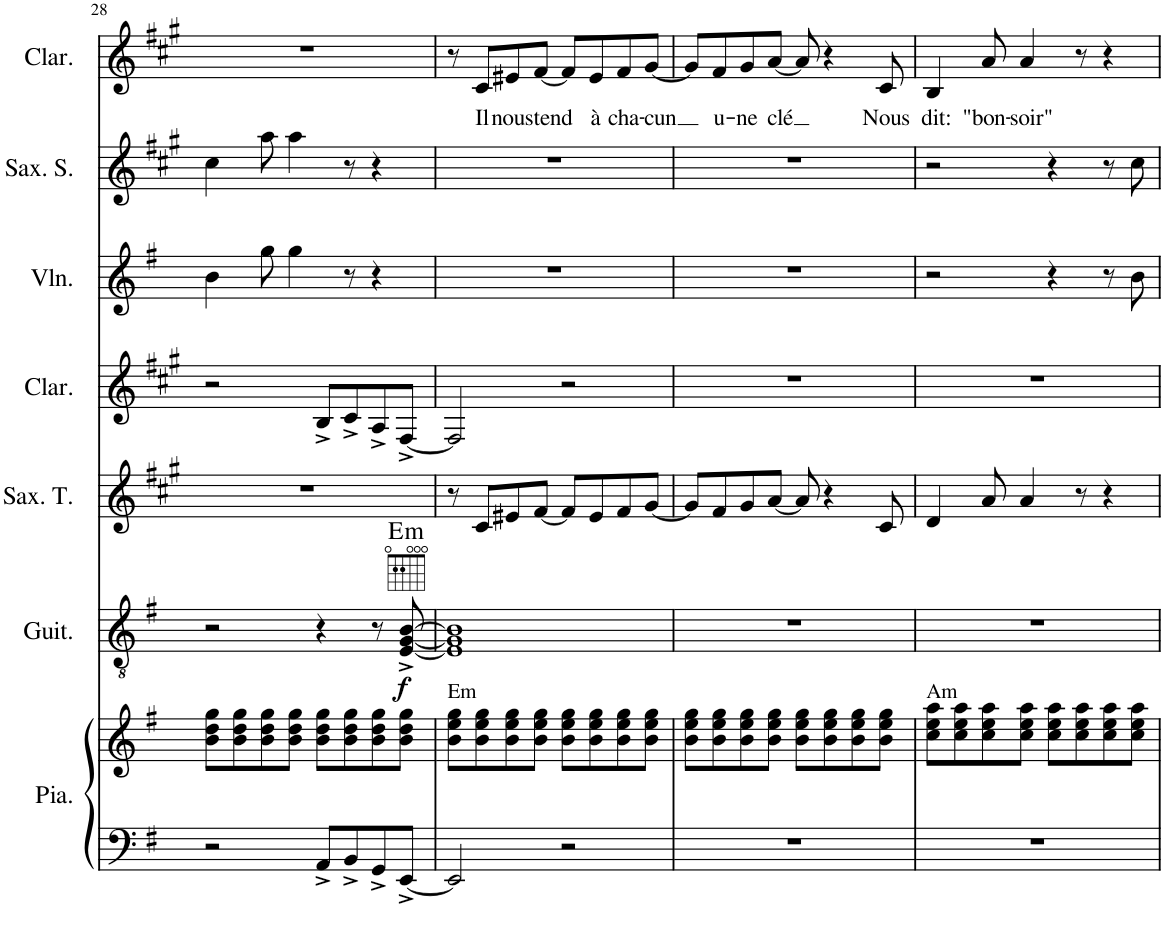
**kern	**kern	**kern	**dynam	**harte	**kern	**kern	**kern	**kern	**kern	**text
*part7	*part7	*part6	*part6	*part6	*part5	*part4	*part3	*part2	*part1	*part1
*staff8	*staff7	*staff6	*staff6	*	*staff5	*staff4	*staff3	*staff2	*staff1	*staff1
*I"Piano	*	*I"Guitare	*	*	*I"Saxophone Ténor	*I"Clarinette	*I"Violon	*I"Saxophone Soprano	*I"Clarinette	*
*I'Pia.	*	*I'Guit.	*	*	*I'Sax. T.	*I'Clar.	*I'Vln.	*I'Sax. S.	*I'Clar.	*
!!LO:PB:g=z
*clefF4	*clefG2	*clefGv2	*	*	*clefG2	*clefG2	*clefG2	*clefG2	*clefG2	*
*	*	*	*	*	*Trd8c14	*Trd1c2	*	*Trd1c2	*Trd1c2	*
*k[f#]	*k[f#]	*k[f#]	*	*	*k[f#c#g#]	*k[f#c#g#]	*k[f#]	*k[f#c#g#]	*k[f#c#g#]	*
*M4/4	*M4/4	*M4/4	*	*	*M4/4	*M4/4	*M4/4	*M4/4	*M4/4	*
=28	=28	=28	=28	=28	=28	=28	=28	=28	=28	=28
2r	8b\ 8dd\ 8gg\L	2r	.	.	1r	2r	4b\	4cc#\	1r	.
.	8b\ 8dd\ 8gg\	.	.	.	.	.	.	.	.	.
.	8b\ 8dd\ 8gg\	.	.	.	.	.	8gg\	8aa\	.	.
.	8b\ 8dd\ 8gg\J	.	.	.	.	.	4gg\	4aa\	.	.
8AA^/L	8b\ 8dd\ 8gg\L	4r	.	.	.	8B^/L	.	.	.	.
8BB^/	8b\ 8dd\ 8gg\	.	.	.	.	8c#^/	8r	8r	.	.
8GG^/	8b\ 8dd\ 8gg\	8r	.	.	.	8A^/	4r	4r	.	.
!	!	!	!LO:DY:b	!LO:H:kt=m	!	!	!	!	!	!
[8EE^/J	8b\ 8dd\ 8gg\J	[8E/^ [8G/^ [8B/^	f	E:min	.	[8F#^/J	.	.	.	.
=29	=29	=29	=29	=29	=29	=29	=29	=29	=29	=29
!	!LO:TX:a:t=Em	!	!	!	!	!	!	!	!	!
2EE/]	8b\ 8ee\ 8gg\L	1E] 1G] 1B]	.	.	8r	2F#/]	1r	1r	8r	.
!	!	!	!	!	!	!	!	!	!	!LO:LY:b
.	8b\ 8ee\ 8gg\	.	.	.	8c#/L	.	.	.	8c#/L	Il
!	!	!	!	!	!	!	!	!	!	!LO:LY:b
.	8b\ 8ee\ 8gg\	.	.	.	8e#X/	.	.	.	8e#X/	nous
!	!	!	!	!	!	!	!	!	!	!LO:LY:b
.	8b\ 8ee\ 8gg\J	.	.	.	[8f#/J	.	.	.	[8f#/J	tend
2r	8b\ 8ee\ 8gg\L	.	.	.	8f#/L]	2r	.	.	8f#/L]	.
!	!	!	!	!	!	!	!	!	!	!LO:LY:b
.	8b\ 8ee\ 8gg\	.	.	.	8e#/	.	.	.	8e#/	à
!	!	!	!	!	!	!	!	!	!	!LO:LY:b
.	8b\ 8ee\ 8gg\	.	.	.	8f#/	.	.	.	8f#/	cha-
!	!	!	!	!	!	!	!	!	!	!LO:LY:b
.	8b\ 8ee\ 8gg\J	.	.	.	[8g#/J	.	.	.	[8g#/J	-cun
=30	=30	=30	=30	=30	=30	=30	=30	=30	=30	=30
1r	8b\ 8ee\ 8gg\L	1r	.	.	8g#/L]	1r	1r	1r	8g#/L]	.
!	!	!	!	!	!	!	!	!	!	!LO:LY:b
.	8b\ 8ee\ 8gg\	.	.	.	8f#/	.	.	.	8f#/	u-
!	!	!	!	!	!	!	!	!	!	!LO:LY:b
.	8b\ 8ee\ 8gg\	.	.	.	8g#/	.	.	.	8g#/	-ne
!	!	!	!	!	!	!	!	!	!	!LO:LY:b
.	8b\ 8ee\ 8gg\J	.	.	.	[8a/J	.	.	.	[8a/J	clé
.	8b\ 8ee\ 8gg\L	.	.	.	8a/]	.	.	.	8a/]	.
.	8b\ 8ee\ 8gg\	.	.	.	4r	.	.	.	4r	.
.	8b\ 8ee\ 8gg\	.	.	.	.	.	.	.	.	.
!	!	!	!	!	!	!	!	!	!	!LO:LY:b
.	8b\ 8ee\ 8gg\J	.	.	.	8c#/	.	.	.	8c#/	Nous
=31	=31	=31	=31	=31	=31	=31	=31	=31	=31	=31
!	!LO:TX:a:t=Am	!	!	!	!	!	!	!	!	!
!	!	!	!	!	!	!	!	!	!	!LO:LY:b
1r	8cc\ 8ee\ 8aa\L	1r	.	.	4d/	1r	2r	2r	4B/	dit:
.	8cc\ 8ee\ 8aa\	.	.	.	.	.	.	.	.	.
!	!	!	!	!	!	!	!	!	!	!LO:LY:b
.	8cc\ 8ee\ 8aa\	.	.	.	8a/	.	.	.	8a/	"bon-
!	!	!	!	!	!	!	!	!	!	!LO:LY:b
.	8cc\ 8ee\ 8aa\J	.	.	.	4a/	.	.	.	4a/	-soir"
.	8cc\ 8ee\ 8aa\L	.	.	.	.	.	4r	4r	.	.
.	8cc\ 8ee\ 8aa\	.	.	.	8r	.	.	.	8r	.
.	8cc\ 8ee\ 8aa\	.	.	.	4r	.	8r	8r	4r	.
.	8cc\ 8ee\ 8aa\J	.	.	.	.	.	8b\	8cc#\	.	.
=	=	=	=	=	=	=	=	=	=	=
*-	*-	*-	*-	*-	*-	*-	*-	*-	*-	*-
